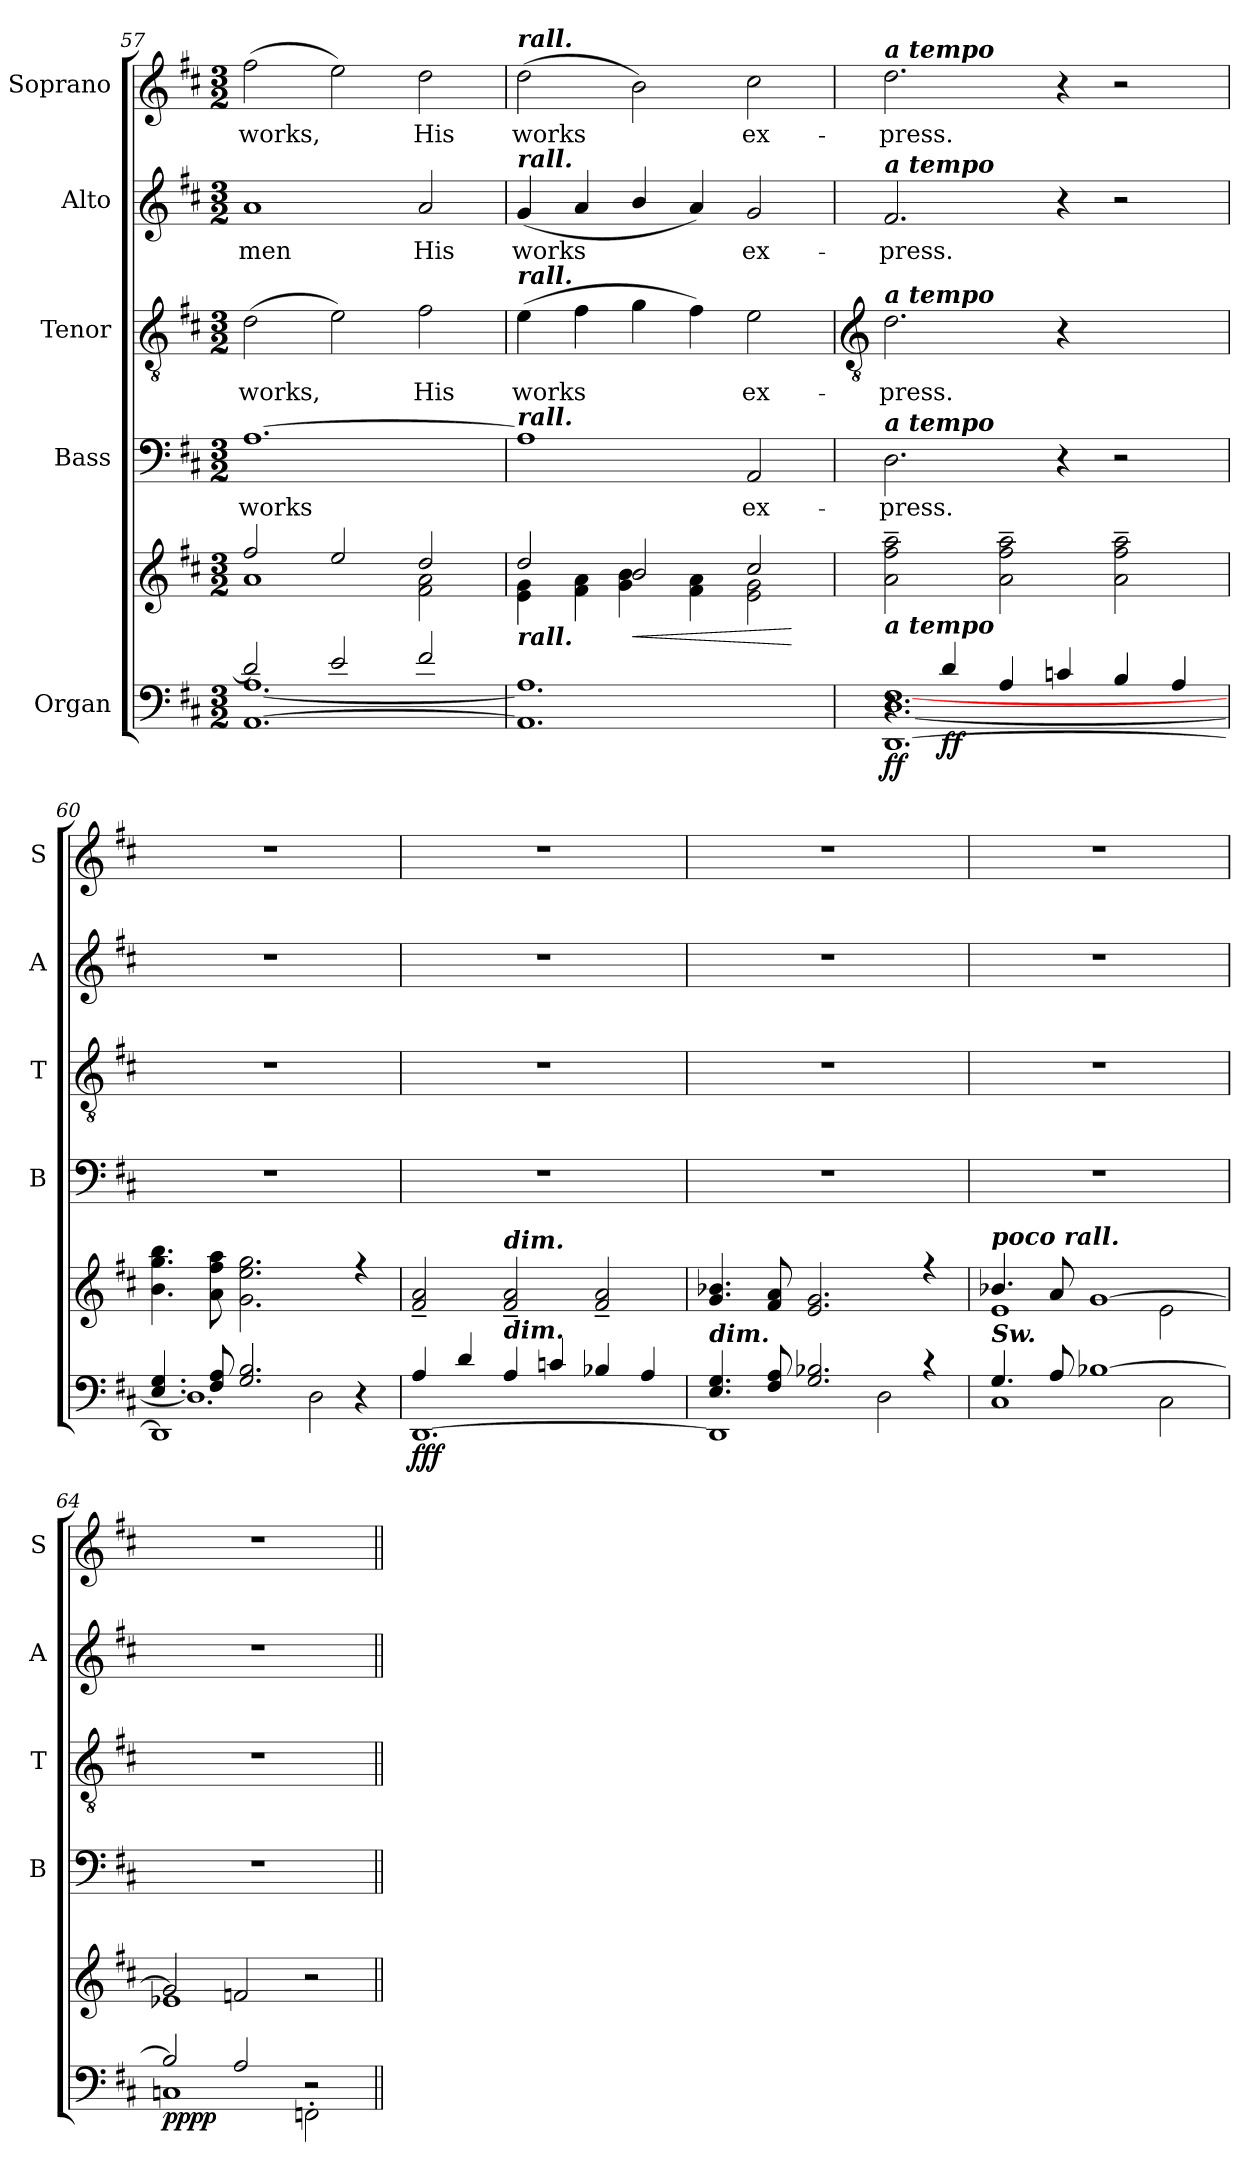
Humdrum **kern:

**kern	**kern	**dynam	**kern	**text	**kern	**text	**kern	**text	**kern	**text
*part5	*part5	*part5	*part4	*part4	*part3	*part3	*part2	*part2	*part1	*part1
*staff6	*staff5	*staff5/6	*staff4	*staff4	*staff3	*staff3	*staff2	*staff2	*staff1	*staff1
*I"Organ	*	*	*I"Bass	*	*I"Tenor	*	*I"Alto	*	*I"Soprano	*
*	*	*	*I'B	*	*I'T	*	*I'A	*	*I'S	*
*clefF4	*clefG2	*	*clefF4	*	*clefGv2	*	*clefG2	*	*clefG2	*
*k[f#c#]	*k[f#c#]	*	*k[f#c#]	*	*k[f#c#]	*	*k[f#c#]	*	*k[f#c#]	*
*D:	*D:	*	*D:	*	*D:	*	*D:	*	*D:	*
*M3/2	*M3/2	*	*M3/2	*	*M3/2	*	*M3/2	*	*M3/2	*
=57	=57	=57	=57	=57	=57	=57	=57	=57	=57	=57
*^	*^	*	*	*	*	*	*	*	*	*
*	*^	*	*	*	*	*	*	*	*	*	*	*
!	!	!	!	!	!	!	!LO:LY:b	!	!LO:LY:b	!	!LO:LY:b	!	!LO:LY:b
2d/]	[1.A\	[1.AA\	2ff#/	1a\	.	[1.A	works	(>2d	works,	1a	men	(>2ff#	works,
2e/	.	.	2ee/	.	.	.	.	2e)	.	.	.	2ee)	.
!	!	!	!	!	!	!	!	!	!LO:LY:b	!	!LO:LY:b	!	!LO:LY:b
2f#/	.	.	2dd/	2f#\ 2a\	.	.	.	2f#	His	2a	His	2dd	His
=58	=58	=58	=58	=58	=58	=58	=58	=58	=58	=58	=58	=58	=58
!	!	!	!	!	!	!	!	!	!	!	!	!LO:TX:a:Bi:t=rall.	!
!	!	!	!	!	!	!	!	!	!	!LO:TX:a:Bi:t=rall.	!	!	!
!	!	!	!	!	!	!	!	!LO:TX:a:Bi:t=rall.	!	!	!	!	!
!	!	!	!	!	!	!LO:TX:a:Bi:t=rall.	!	!	!	!	!	!	!
!	!	!	!LO:TX:b:Bi:t=rall.	!	!	!	!	!	!	!	!	!	!
!	!	!	!	!	!	!	!	!	!LO:LY:b	!	!LO:LY:b	!	!LO:LY:b
1.ryy	1.A\]	1.AA\]	2dd/	4e\ 4g\	.	1A]	.	(>4e	works	(<4g	works	(>2dd	works
.	.	.	.	4f#\ 4a\	.	.	.	4f#	.	4a	.	.	.
!	!	!	!	!	!LO:HP:b	!	!	!	!	!	!	!	!
.	.	.	2b/	4g\ 4b\	<	.	.	4g	.	4b/	.	2b)	.
.	.	.	.	4f#\ 4a\	.	.	.	4f#)	.	4a)	.	.	.
!	!	!	!	!	!	!	!LO:LY:b	!	!LO:LY:b	!	!LO:LY:b	!	!LO:LY:b
.	.	.	2cc#/	2e\ 2g\	.	2AA	ex-	2e	ex-	2g	ex-	2cc#	ex-
*v	*v	*v	*	*	*	*	*	*	*	*	*	*	*
*	*v	*v	*	*	*	*	*	*	*	*	*
.	.	[	.	.	.	.	.	.	.	.
!!LO:LB:g=z
=59	=59	=59	=59	=59	=59	=59	=59	=59	=59	=59
*	*	*	*	*	*clefGv2	*	*	*	*	*
*^	*^	*	*	*	*	*	*	*	*	*
*	*^	*	*	*	*	*	*	*	*	*	*	*
!	!	!	!	!	!	!	!	!	!	!	!	!LO:TX:a:Bi:t=a tempo	!
!	!	!	!	!	!	!	!	!	!	!LO:TX:a:Bi:t=a tempo	!	!	!
!	!	!	!	!	!	!	!	!LO:TX:a:Bi:t=a tempo	!	!	!	!	!
!	!	!	!	!	!	!LO:TX:a:Bi:t=a tempo	!	!	!	!	!	!	!
!	!	!	!LO:TX:b:Bi:t=a tempo	!	!	!	!	!	!	!	!	!	!
!	!	!	!	!	!LO:DY:b=2	!	!LO:LY:b	!	!LO:LY:b	!	!LO:LY:b	!	!LO:LY:b
4r	[1.D\ [1.F#\	[1.DD\	2a\~ 2ff#\~ 2aa\~	1ryy	ff	2.D	-press.	2.d	-press.	2.f#	-press.	2.dd	-press.
!	!	!	!	!	!LO:DY:b=2	!	!	!	!	!	!	!	!
4d/	.	.	.	.	ff	.	.	.	.	.	.	.	.
4A/	.	.	2a\~ 2ff#\~ 2aa\~	.	.	.	.	.	.	.	.	.	.
4cn/	.	.	.	.	.	4r	.	4r	.	4r	.	4r	.
4B/	.	.	2a\~ 2ff#\~ 2aa\~	4ryy	.	2r	.	2ryy	.	2r	.	2r	.
4A/	.	.	.	4ryy	.	.	.	.	.	.	.	.	.
=60	=60	=60	=60	=60	=60	=60	=60	=60	=60	=60	=60	=60	=60
!	!	!	!	!	!	!LO:N:vis=1	!	!LO:N:vis=1	!	!LO:N:vis=1	!	!LO:N:vis=1	!
4.E/ 4.G/	1.D\]	1DD\]	4.b\ 4.gg\ 4.bb\	1.ryy	.	1.r	.	1.r	.	1.r	.	1.r	.
8F#/ 8A/	.	.	8a\ 8ff#\ 8aa\	.	.	.	.	.	.	.	.	.	.
2.G/ 2.B/	.	.	2.g\ 2.ee\ 2.gg\	.	.	.	.	.	.	.	.	.	.
.	.	2D\	.	.	.	.	.	.	.	.	.	.	.
4r	.	.	4r	.	.	.	.	.	.	.	.	.	.
=61	=61	=61	=61	=61	=61	=61	=61	=61	=61	=61	=61	=61	=61
!	!	!	!	!	!LO:DY:b=2	!LO:N:vis=1	!	!LO:N:vis=1	!	!LO:N:vis=1	!	!LO:N:vis=1	!
!	!	!	!	!	!LO:DY:n=1:b=2	!	!	!	!	!	!	!	!
!	!	!	!	!	!LO:DY:n=2:b	!	!	!	!	!	!	!	!
4A/	1.ryy	[1.DD\	2f#/~ 2a/~	1ryy	f f f	1.r	.	1.r	.	1.r	.	1.r	.
4d/	.	.	.	.	.	.	.	.	.	.	.	.	.
!	!	!	!LO:TX:a:Bi:t=dim.	!	!	!	!	!	!	!	!	!	!
!LO:TX:a:Bi:t=dim.	!	!	!	!	!	!	!	!	!	!	!	!	!
4A/	.	.	2f#/~ 2a/~	.	.	.	.	.	.	.	.	.	.
4cn/	.	.	.	.	.	.	.	.	.	.	.	.	.
4B-X/	.	.	2f#/~ 2a/~	4ryy	.	.	.	.	.	.	.	.	.
4A/	.	.	.	4ryy	.	.	.	.	.	.	.	.	.
=62	=62	=62	=62	=62	=62	=62	=62	=62	=62	=62	=62	=62	=62
!LO:TX:a:Bi:t=dim.	!	!	!	!	!	!	!	!	!	!	!	!	!
!	!	!	!	!	!	!LO:N:vis=1	!	!LO:N:vis=1	!	!LO:N:vis=1	!	!LO:N:vis=1	!
4.E/ 4.G/	1ryy	1DD\]	4.g/ 4.b-X/	1.ryy	.	1.r	.	1.r	.	1.r	.	1.r	.
8F#/ 8A/	.	.	8f#/ 8a/	.	.	.	.	.	.	.	.	.	.
2.G/ 2.B-X/	.	.	2.e/ 2.g/	.	.	.	.	.	.	.	.	.	.
.	4ryy	2D\	.	.	.	.	.	.	.	.	.	.	.
4r	4ryy	.	4r	.	.	.	.	.	.	.	.	.	.
=63	=63	=63	=63	=63	=63	=63	=63	=63	=63	=63	=63	=63	=63
!	!	!	!LO:TX:a:Bi:t=poco rall.	!	!	!	!	!	!	!	!	!	!
!LO:TX:a:Bi:t=Sw.	!	!	!	!	!	!	!	!	!	!	!	!	!
!	!	!	!	!	!	!LO:N:vis=1	!	!LO:N:vis=1	!	!LO:N:vis=1	!	!LO:N:vis=1	!
4.G/	1.ryy	1C#\	4.b-X/	1e\	.	1.r	.	1.r	.	1.r	.	1.r	.
8A/	.	.	8a/	.	.	.	.	.	.	.	.	.	.
[1B-X/	.	.	[1g/	.	.	.	.	.	.	.	.	.	.
.	.	2C#\	.	2e\	.	.	.	.	.	.	.	.	.
=64	=64	=64	=64	=64	=64	=64	=64	=64	=64	=64	=64	=64	=64
!	!	!	!	!	!LO:DY:b=2	!LO:N:vis=1	!	!LO:N:vis=1	!	!LO:N:vis=1	!	!LO:N:vis=1	!
!	!	!	!	!	!LO:DY:n=1:b=2	!	!	!	!	!	!	!	!
!	!	!	!	!	!LO:DY:n=2:b	!	!	!	!	!	!	!	!
!	!	!	!	!	!LO:DY:n=3:b	!	!	!	!	!	!	!	!
2B-/]	1.ryy	1Cn\	2g/]	1e-X\	p p p p	1.r	.	1.r	.	1.r	.	1.r	.
2A/	.	.	2fn/	.	.	.	.	.	.	.	.	.	.
2r	.	2FFn'\	2r	2ryy	.	.	.	.	.	.	.	.	.
*v	*v	*v	*	*	*	*	*	*	*	*	*	*	*
*	*v	*v	*	*	*	*	*	*	*	*	*
=||	=||	=||	=||	=||	=||	=||	=||	=||	=||	=||
*-	*-	*-	*-	*-	*-	*-	*-	*-	*-	*-
